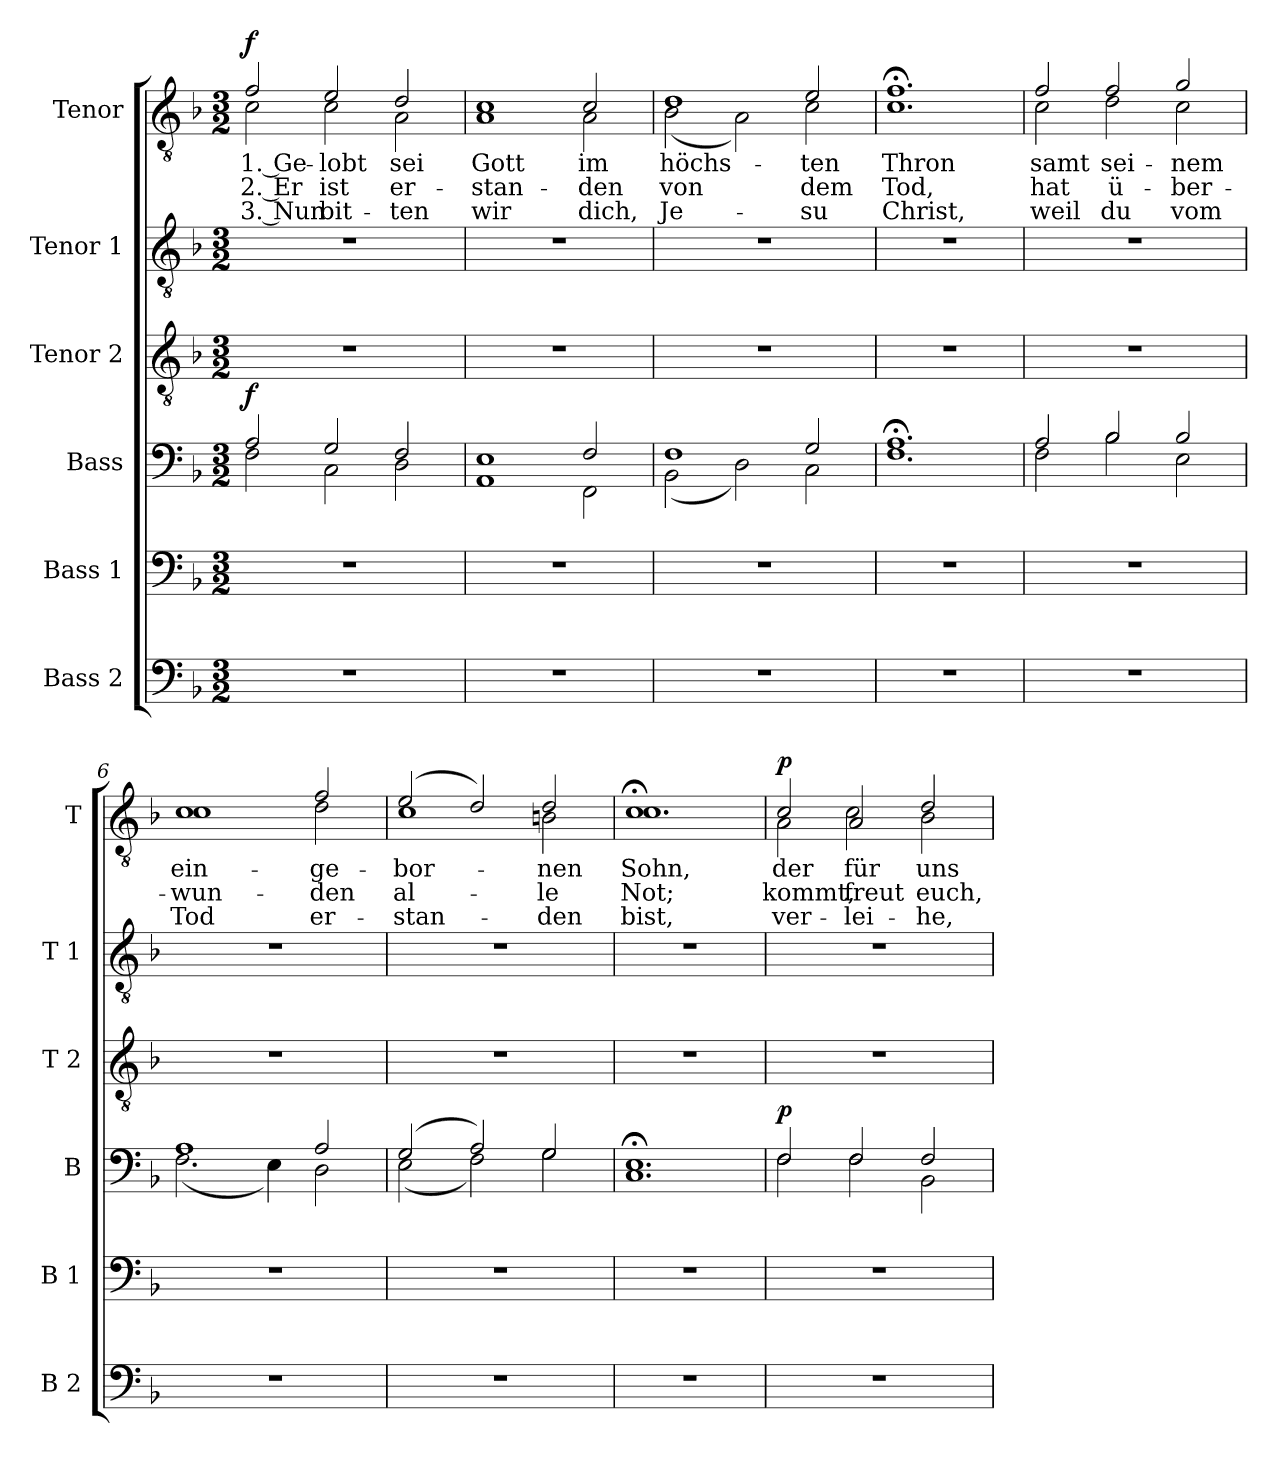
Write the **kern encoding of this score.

**kern	**kern	**kern	**dynam	**kern	**kern	**kern	**text	**text	**text	**dynam
*part6	*part5	*part4	*part4	*part3	*part2	*part1	*part1	*part1	*part1	*part1
*staff6	*staff5	*staff4	*staff4	*staff3	*staff2	*staff1	*staff1	*staff1	*staff1	*staff1
*I"Bass 2	*I"Bass 1	*I"Bass	*	*I"Tenor 2	*I"Tenor 1	*I"Tenor	*	*	*	*
*I'B 2	*I'B 1	*I'B	*	*I'T 2	*I'T 1	*I'T	*	*	*	*
*clefF4	*clefF4	*clefF4	*	*clefGv2	*clefGv2	*clefGv2	*	*	*	*
*k[b-]	*k[b-]	*k[b-]	*	*k[b-]	*k[b-]	*k[b-]	*	*	*	*
*M3/2	*M3/2	*M3/2	*	*M3/2	*M3/2	*M3/2	*	*	*	*
=1	=1	=1	=1	=1	=1	=1	=1	=1	=1	=1
*	*	*^	*	*	*	*^	*	*	*	*
!	!	!	!	!LO:DY:a	!	!	!	!	!	!	!	!LO:DY:a
1.r	1.r	2A/	2F\	f	1.r	1.r	2f/	2c\	1. Ge-	2. Er	3. Nun	f
.	.	2G/	2C\	.	.	.	2e/	2c\	-lobt	ist	bit-	.
.	.	2F/	2D\	.	.	.	2d/	2A\	sei	er-	-ten	.
=2	=2	=2	=2	=2	=2	=2	=2	=2	=2	=2	=2	=2
1.r	1.r	1E	1AA	.	1.r	1.r	1c	1A	Gott	-stan-	wir	.
.	.	2F/	2FF\	.	.	.	2c/	2A\	im	-den	dich,	.
=3	=3	=3	=3	=3	=3	=3	=3	=3	=3	=3	=3	=3
1.r	1.r	1F	(2BB-\	.	1.r	1.r	1d	(2B-\	höchs-	von	Je-	.
.	.	.	2D\)	.	.	.	.	2A\)	.	.	.	.
.	.	2G/	2C\	.	.	.	2e/	2c\	-ten	dem	-su	.
=4	=4	=4	=4	=4	=4	=4	=4	=4	=4	=4	=4	=4
1.r	1.r	1.A;<	1.F	.	1.r	1.r	1.f;<	1.c	Thron	Tod,	Christ,	.
=5	=5	=5	=5	=5	=5	=5	=5	=5	=5	=5	=5	=5
1.r	1.r	2A/	2F\	.	1.r	1.r	2f/	2c\	samt	hat	weil	.
.	.	2B-/	2B-\	.	.	.	2f/	2d\	sei-	ü-	du	.
.	.	2B-/	2E\	.	.	.	2g/	2c\	-nem	-ber-	vom	.
=6	=6	=6	=6	=6	=6	=6	=6	=6	=6	=6	=6	=6
1.r	1.r	1A	(2.F\	.	1.r	1.r	1c	1c	ein-	-wun-	Tod	.
.	.	.	4E\)	.	.	.	.	.	.	.	.	.
.	.	2A/	2D\	.	.	.	2f/	2d\	-ge-	-den	er-	.
!!LO:LB:g=z	!!
=7	=7	=7	=7	=7	=7	=7	=7	=7	=7	=7	=7	=7
1.r	1.r	(2G/	(2E\	.	1.r	1.r	(2e/	1c	-bor-	al-	-stan-	.
.	.	2A/)	2F\)	.	.	.	2d/)	.	.	.	.	.
.	.	2G/	2G\	.	.	.	2d/	2Bn\	-nen	-le	-den	.
=8	=8	=8	=8	=8	=8	=8	=8	=8	=8	=8	=8	=8
1.r	1.r	1.E;<	1.C	.	1.r	1.r	1.c;<	1.c	Sohn,	Not;	bist,	.
=9	=9	=9	=9	=9	=9	=9	=9	=9	=9	=9	=9	=9
!	!	!	!	!LO:DY:a	!	!	!	!	!	!	!	!LO:DY:a
1.r	1.r	2F/	2F\	p	1.r	1.r	2c/	2A\	der	kommt,	ver-	p
.	.	2F/	2F\	.	.	.	2A/	2c\	für	freut	-lei-	.
.	.	2F/	2BB-\	.	.	.	2d/	2B-\	uns	euch,	-he,	.
*	*	*v	*v	*	*	*	*v	*v	*	*	*	*
=	=	=	=	=	=	=	=	=	=	=
*-	*-	*-	*-	*-	*-	*-	*-	*-	*-	*-
